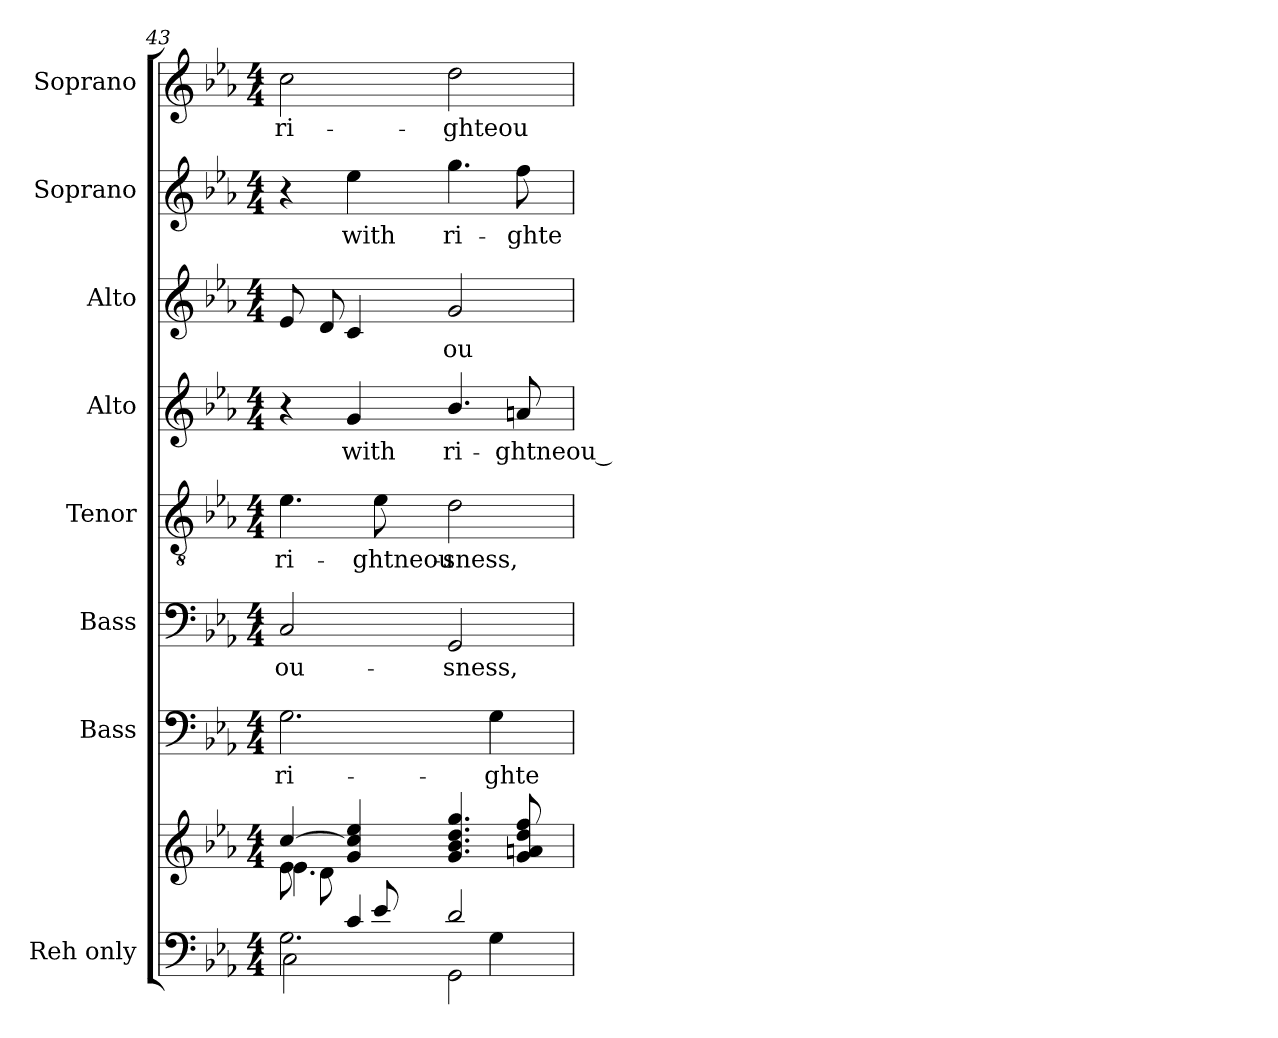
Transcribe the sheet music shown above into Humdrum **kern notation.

**kern	**kern	**kern	**text	**kern	**text	**kern	**text	**kern	**text	**kern	**text	**kern	**text	**kern	**text
*part8	*part8	*part7	*part7	*part6	*part6	*part5	*part5	*part4	*part4	*part3	*part3	*part2	*part2	*part1	*part1
*staff9	*staff8	*staff7	*staff7	*staff6	*staff6	*staff5	*staff5	*staff4	*staff4	*staff3	*staff3	*staff2	*staff2	*staff1	*staff1
*I"Reh only	*	*I"Bass	*	*I"Bass	*	*I"Tenor	*	*I"Alto	*	*I"Alto	*	*I"Soprano	*	*I"Soprano	*
*I'Reh only	*	*I'B.	*	*I'B.	*	*I'T.	*	*I'A.	*	*I'A.	*	*I'S.	*	*I'S.	*
*clefF4	*clefG2	*clefF4	*	*clefF4	*	*clefGv2	*	*clefG2	*	*clefG2	*	*clefG2	*	*clefG2	*
*	*	*	*	*	*	*ITrd7c12	*	*	*	*	*	*	*	*	*
*k[b-e-a-]	*k[b-e-a-]	*k[b-e-a-]	*	*k[b-e-a-]	*	*k[b-e-a-]	*	*k[b-e-a-]	*	*k[b-e-a-]	*	*k[b-e-a-]	*	*k[b-e-a-]	*
*E-:	*E-:	*E-:	*	*E-:	*	*E-:	*	*E-:	*	*E-:	*	*E-:	*	*E-:	*
*M4/4	*M4/4	*M4/4	*	*M4/4	*	*M4/4	*	*M4/4	*	*M4/4	*	*M4/4	*	*M4/4	*
=43	=43	=43	=43	=43	=43	=43	=43	=43	=43	=43	=43	=43	=43	=43	=43
*^	*^	*	*	*	*	*	*	*	*	*	*	*	*	*	*
*	*^	*	*^	*	*	*	*	*	*	*	*	*	*	*	*	*	*
*	*	*^	*	*	*	*	*	*	*	*	*	*	*	*	*	*	*	*	*
!	!	!	!	!	!	!	!	!LO:LY:b:color=#000000	!	!	!	!	!	!	!	!	!	!	!	!
!	!	!	!	!	!	!	!	!	!	!LO:LY:b:color=#000000	!	!	!	!	!	!	!	!	!	!
!	!	!	!	!	!	!	!	!	!	!	!	!LO:LY:b:color=#000000	!	!	!	!	!	!	!	!
!	!	!	!	!	!	!	!	!	!	!	!	!	!	!	!	!	!	!	!	!LO:LY:b:color=#000000
4ryy	4.ryy	2.Gi\	2Ci\	[4cci/	8e-i\	4.e-i\	2.Gi\	ri-	2Ci/	-ou-	4.E-i\	ri-	4r	.	8e-i/	.	4r	.	2cci\	ri-
.	.	.	.	.	8di\	.	.	.	.	.	.	.	.	.	8di/	.	.	.	.	.
!	!	!	!	!	!	!	!	!	!	!	!	!	!	!LO:LY:b:color=#000000	!	!	!	!	!	!
!	!	!	!	!	!	!	!	!	!	!	!	!	!	!	!	!	!	!LO:LY:b:color=#000000	!	!
4ci/	.	.	.	4gi/ 4cci] 4ee-i	4ryy	.	.	.	.	.	.	.	4gi/	with	4ci/	.	4ee-i\	with	.	.
!	!	!	!	!	!	!	!	!	!	!	!	!LO:LY:b:color=#000000	!	!	!	!	!	!	!	!
.	8e-i/	.	.	.	.	2ryy	.	.	.	.	8E-i\	-ghtneou-	.	.	.	.	.	.	.	.
!	!	!	!	!	!	!	!	!	!	!LO:LY:b:color=#000000	!	!	!	!	!	!	!	!	!	!
!	!	!	!	!	!	!	!	!	!	!	!	!LO:LY:b:color=#000000	!	!	!	!	!	!	!	!
!	!	!	!	!	!	!	!	!	!	!	!	!	!	!LO:LY:b:color=#000000	!	!	!	!	!	!
!	!	!	!	!	!	!	!	!	!	!	!	!	!	!	!	!LO:LY:b:color=#000000	!	!	!	!
!	!	!	!	!	!	!	!	!	!	!	!	!	!	!	!	!	!	!LO:LY:b:color=#000000	!	!
!	!	!	!	!	!	!	!	!	!	!	!	!	!	!	!	!	!	!	!	!LO:LY:b:color=#000000
2ryy	2di/	.	2GGi\	4.gi/ 4.b-i 4.ddi 4.ggi	2ryy	.	.	.	2GGi/	-sness,	2Di\	-sness,	4.b-i/	ri-	2gi/	-ou-	4.ggi\	ri-	2ddi\	-ghteou-
!	!	!	!	!	!	!	!	!LO:LY:b:color=#000000	!	!	!	!	!	!	!	!	!	!	!	!
.	.	4Gi\	.	.	.	.	4Gi\	-ghte-	.	.	.	.	.	.	.	.	.	.	.	.
!	!	!	!	!	!	!	!	!	!	!	!	!	!	!LO:LY:b:color=#000000	!	!	!	!	!	!
!	!	!	!	!	!	!	!	!	!	!	!	!	!	!	!	!	!	!LO:LY:b:color=#000000	!	!
.	.	.	.	8gi/ 8ani 8ddi 8ffi	.	8ryy	.	.	.	.	.	.	8ani/	-ghtneou --	.	.	8ffi\	-ghte-	.	.
*v	*v	*v	*v	*	*	*	*	*	*	*	*	*	*	*	*	*	*	*	*	*
*	*v	*v	*v	*	*	*	*	*	*	*	*	*	*	*	*	*	*
=	=	=	=	=	=	=	=	=	=	=	=	=	=	=	=
*-	*-	*-	*-	*-	*-	*-	*-	*-	*-	*-	*-	*-	*-	*-	*-
